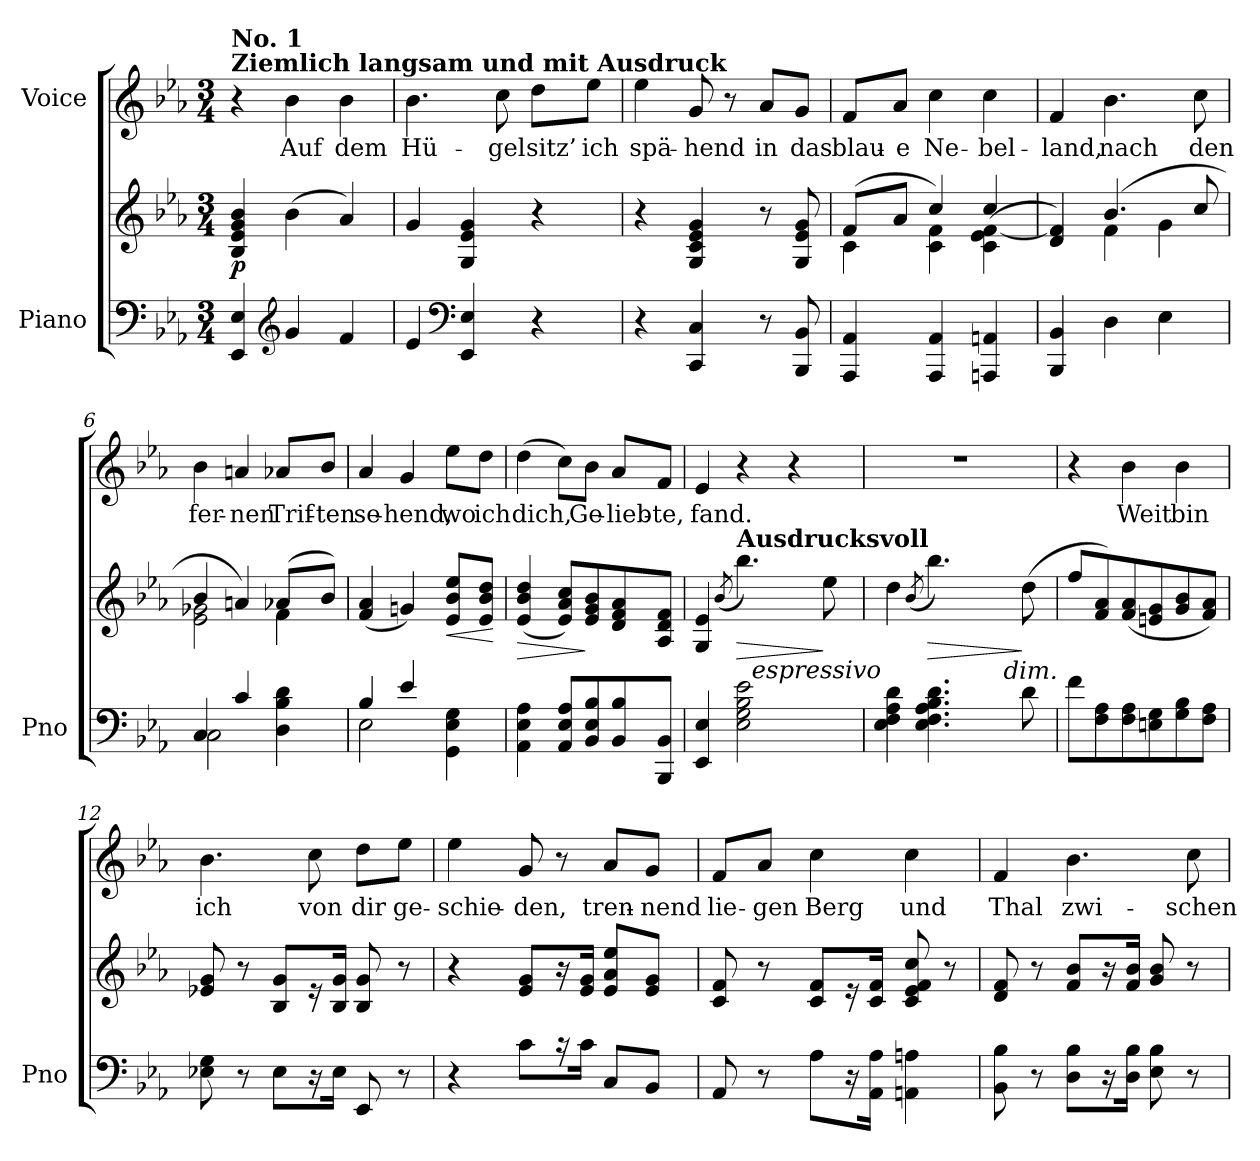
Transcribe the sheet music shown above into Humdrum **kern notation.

**kern	**kern	**dynam	**kern	**text
*part2	*part2	*part2	*part1	*part1
*staff3	*staff2	*staff2/3	*staff1	*staff1
*I"Piano	*	*	*I"Voice	*
*I'Pno	*	*	*	*
*clefF4	*clefG2	*	*clefG2	*
*k[b-e-a-]	*k[b-e-a-]	*	*k[b-e-a-]	*
*E-:	*E-:	*	*E-:	*
*M3/4	*M3/4	*	*M3/4	*
=1	=1	=1	=1	=1
!	!	!	!LO:TX:a:B:t=Ziemlich langsam und mit Ausdruck	!
!	!	!	!LO:TX:a:B:t=No. 1	!
!	!	!LO:DY:b	!	!
4EE-/ 4E-/	4B-/ 4e-/ 4g/ 4b-/	p	4r	.
*clefG2	*	*	*	*
!	!	!	!	!LO:LY:b
4g/	(>4b-\	.	4b-\	Auf
!	!	!	!	!LO:LY:b
4f/	4a-/)	.	4b-\	dem
=2	=2	=2	=2	=2
!	!	!	!	!LO:LY:b
4e-/	4g/	.	4.b-\	Hü-
*clefF4	*	*	*	*
4EE-/ 4E-/	4G/ 4e-/ 4g/	.	.	.
!	!	!	!	!LO:LY:b
.	.	.	8cc\	-gel
!	!	!	!	!LO:LY:b
4r	4r	.	8dd\L	sitz’
!	!	!	!	!LO:LY:b
.	.	.	8ee-\J	ich
=3	=3	=3	=3	=3
!	!	!	!	!LO:LY:b
4r	4r	.	4ee-\	spä-
!	!	!	!	!LO:LY:b
4CC/ 4C/	4G/ 4c/ 4e-/ 4g/	.	8g/	-hend
.	.	.	8r	.
!	!	!	!	!LO:LY:b
8r	8r	.	8a-/L	in
!	!	!	!	!LO:LY:b
8BBB-/ 8BB-/	8G/ 8e-/ 8g/	.	8g/J	das
=4	=4	=4	=4	=4
*	*^	*	*	*
!	!	!	!	!	!LO:LY:b
4AAA-/ 4AA-/	(>8f/L	4c\	.	8f/L	blau-
!	!	!	!	!	!LO:LY:b
.	8a-/J	.	.	8a-/J	-e
!	!	!	!	!	!LO:LY:b
4AAA-/ 4AA-/	4cc/)	4c\ 4f\	.	4cc\	Ne-
!	!	!	!	!	!LO:LY:b
4AAAn/ 4AAn/	4cc/	(<4c\ 4e-\ [>4f\	.	4cc\	-bel-
!!LO:LB:g=z
=5	=5	=5	=5	=5	=5
!	!	!	!	!	!LO:LY:b
4BBB-/ 4BB-/	4ryy	4d/ 4f/])	.	4f/	-land,
!	!	!	!	!	!LO:LY:b
4D\	(>4.b-/	4f\	.	4.b-\	nach
4E-\	.	4g\	.	.	.
!	!	!	!	!	!LO:LY:b
.	8cc/	.	.	8cc\	den
=6	=6	=6	=6	=6	=6
*^	*	*	*	*	*
!	!	!	!	!	!	!LO:LY:b
4C/	2C\	4b-/	2e-\ 2g-X\	.	4b-\	fer-
!	!	!	!	!	!	!LO:LY:b
4c/	.	4an/)	.	.	4an/	-nen
!	!	!	!	!	!	!LO:LY:b
4ryy	4D\ 4B-\ 4d\	(>8a-X/L	4f\	.	8a-X/L	Trif-
!	!	!	!	!	!	!LO:LY:b
.	.	8b-/J)	.	.	8b-/J	-ten
*	*	*v	*v	*	*	*
=7	=7	=7	=7	=7	=7
!	!	!	!	!	!LO:LY:b
4B-/	2E-\	(<4f/ 4a-/	.	4a-/	se-
!	!	!	!	!	!LO:LY:b
4e-/	.	4gn/)	.	4g/	-hend,
!	!	!	!LO:HP:b	!	!LO:LY:b
4ryy	4GG\ 4E-\ 4G\	8e-/ 8b-/ 8ee-/L	<	8ee-\L	wo
!	!	!	!	!	!LO:LY:b
.	.	8e-/ 8b-/ 8dd/J	.	8dd\J	ich
*v	*v	*	*	*	*
.	.	[	.	.
=8	=8	=8	=8	=8
!	!	!LO:HP:b	!	!LO:LY:b
4AA-\ 4E-\ 4A-\	(>4e-/ 4b-/ 4dd/	>	(>4dd\	dich,
8AA-/ 8E-/ 8A-/L	8e-/ 8a-/ 8cc/L)	.	8cc\L)	.
!	!	!	!	!LO:LY:b
8BB-/ 8E-/ 8B-/	8e-/ 8g/ 8b-/	]	8b-\J	Ge-
!	!	!	!	!LO:LY:b
8BB-/ 8B-/	8d/ 8f/ 8a-/	.	8a-/L	-lieb-
!	!	!	!	!LO:LY:b
8BBB-/ 8BB-/J	8A-/ 8d/ 8f/J	.	8f/J	-te,
=9	=9	=9	=9	=9
!	!	!	!	!LO:LY:b
*	*^	*	*	*
4EE-/ 4E-/	4G/ 4e-/	4ryy	.	4e-/	fand.
.	(>8qb-/	.	.	.	.
!	!LO:TX:a:B:t=Ausdrucksvoll	!	!	!	!
!	!	!	!LO:HP:b	!	!
2E-\ 2G\ 2B-\ 2e-\	4.bb-\)	32.ryy	>	4r	.
!	!	!LO:TX:b:i:t=espressivo	!	!	!
.	.	4ryy	.	.	.
.	.	.	.	4r	.
.	.	8ryy	.	.	.
.	8ee-\	.	]	.	.
.	.	16ryy	.	.	.
.	.	64ryy	.	.	.
=10	=10	=10	=10	=10	=10
4E-\ 4F\ 4A-\ 4d\	4dd\	3ryy	.	2.r	.
.	(>8qb-/	.	.	.	.
!	!	!	!LO:HP:b	!	!
4.E-\ 4.F\ 4.A-\ 4.B-\ 4.d\	4.bb-\)	.	>	.	.
.	.	6ryy	.	.	.
.	.	24ryy	.	.	.
.	.	96..ryy	.	.	.
!	!	!LO:TX:b:i:t=dim.	!	!	!
.	.	6ryy	.	.	.
8d\	(>8dd\	.	]	.	.
.	.	48ryy	.	.	.
.	.	384ryy	.	.	.
*	*v	*v	*	*	*
!!LO:LB:g=z
=11	=11	=11	=11	=11
8f\L	8ff/L	.	4r	.
8F\ 8A-\	8f/ 8a-/)	.	.	.
!	!	!	!	!LO:LY:b
8F\ 8A-\	(<8f/ 8a-/	.	4b-\	Weit
8En\ 8G\	8en/ 8g/	.	.	.
!	!	!	!	!LO:LY:b
8G\ 8B-\	8g/ 8b-/	.	4b-\	bin
8F\ 8A-\J	8f/ 8a-/J)	.	.	.
=12	=12	=12	=12	=12
!	!	!	!	!LO:LY:b
8E-X\ 8G\	8e-X/ 8g/	.	4.b-\	ich
8r	8r	.	.	.
8E-\L	8B-/ 8g/L	.	.	.
!	!	!	!	!LO:LY:b
16r	16r	.	8cc\	von
16E-\Jk	16B-/ 16g/Jk	.	.	.
!	!	!	!	!LO:LY:b
8EE-/	8B-/ 8g/	.	8dd\L	dir
!	!	!	!	!LO:LY:b
8r	8r	.	8ee-\J	ge-
=13	=13	=13	=13	=13
!	!	!	!	!LO:LY:b
4r	4r	.	4ee-\	-schie-
!	!	!	!	!LO:LY:b
8c\L	8e-/ 8g/L	.	8g/	-den,
16rc	16r	.	8r	.
16c\Jk	16e-/ 16g/Jk	.	.	.
!	!	!	!	!LO:LY:b
8C/L	8e-/ 8a-/ 8ee-/L	.	8a-/L	tren-
!	!	!	!	!LO:LY:b
8BB-/J	8e-/ 8g/J	.	8g/J	-nend
=14	=14	=14	=14	=14
!	!	!	!	!LO:LY:b
8AA-/	8c/ 8f/	.	8f/L	lie-
!	!	!	!	!LO:LY:b
8r	8r	.	8a-/J	-gen
!	!	!	!	!LO:LY:b
8A-\L	8c/ 8f/L	.	4cc\	Berg
16r	16r	.	.	.
16AA-\ 16A-\Jk	16c/ 16f/Jk	.	.	.
!	!	!	!	!LO:LY:b
4AAn\ 4An\	8c/ 8e-/ 8f/ 8cc/	.	4cc\	und
.	8r	.	.	.
=15	=15	=15	=15	=15
!	!	!	!	!LO:LY:b
8BB-\ 8B-\	8d/ 8f/	.	4f/	Thal
8r	8r	.	.	.
!	!	!	!	!LO:LY:b
8D\ 8B-\L	8f/ 8b-/L	.	4.b-\	zwi-
16r	16r	.	.	.
16D\ 16B-\Jk	16f/ 16b-/Jk	.	.	.
8E-\ 8B-\	8g/ 8b-/	.	.	.
!	!	!	!	!LO:LY:b
8r	8r	.	8cc\	-schen
=	=	=	=	=
*-	*-	*-	*-	*-
